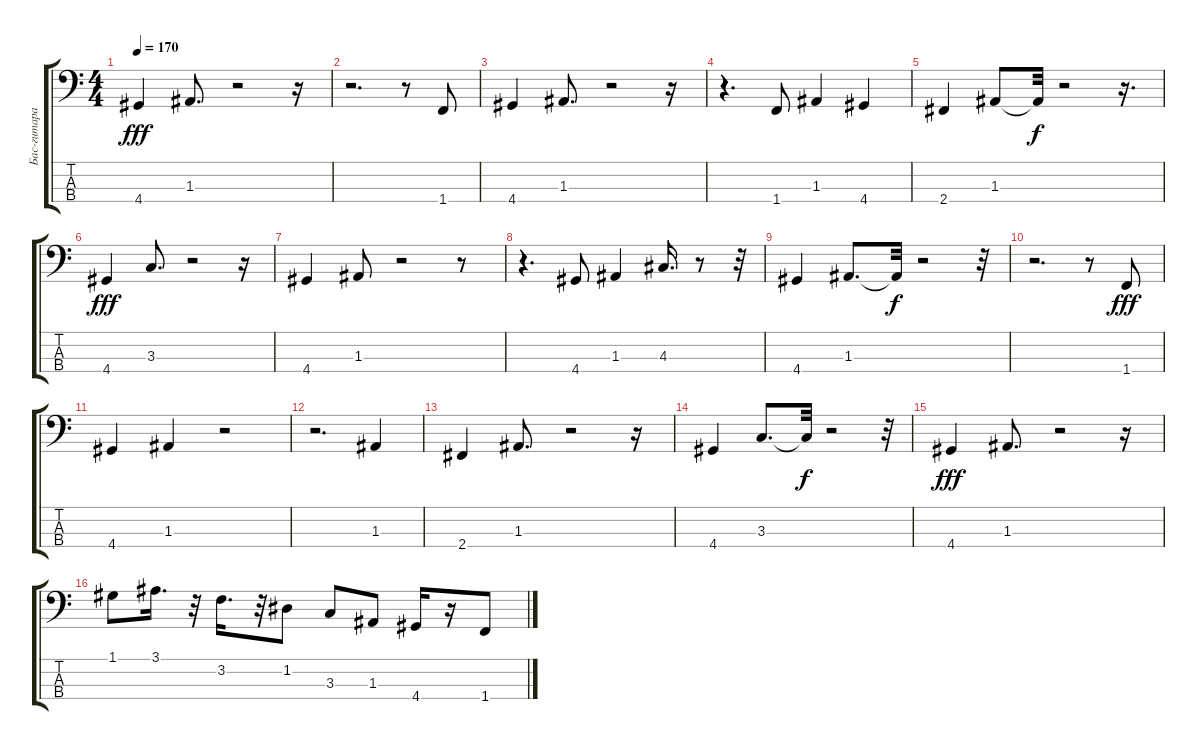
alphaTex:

\track ("Бас-гитара" "Бас-гитара") {instrument electricbassfinger}
\staff {score tabs}
\tuning (G2 D2 A1 E1) {hide}
\ts (4 4)
\tempo 170
\clef f4
\ks c
4.4.4{dy fff} 1.3.8{d} r.2 r.16 |
r.2{d} r.8 1.4.8 |
4.4.4 1.3.8{d} r.2 r.16 |
r.4{d} 1.4.8 1.3.4 4.4.4 |
2.4.4 1.3.8 1.3{t}.32{dy f} r.2 r.16{d} |
4.4.4{dy fff} 3.3.8{d} r.2 r.16 |
4.4.4 1.3.8 r.2 r.8 |
r.4{d} 4.4.8 1.3.4 4.3.16{d} r.8 r.32 |
4.4.4 1.3.8{d} 1.3{t}.32{dy f} r.2 r.32 |
r.2{d} r.8 1.4.8{dy fff} |
4.4.4 1.3.4 r.2 |
r.2{d} 1.3.4 |
2.4.4 1.3.8{d} r.2 r.16 |
4.4.4 3.3.8{d} 3.3{t}.32{dy f} r.2 r.32 |
4.4.4{dy fff} 1.3.8{d} r.2 r.16 |
1.1.8 3.1.16{d} r.32 3.2.16{d} r.32 1.2.8 3.3.8 1.3.8 4.4.16 r.16 1.4.8
